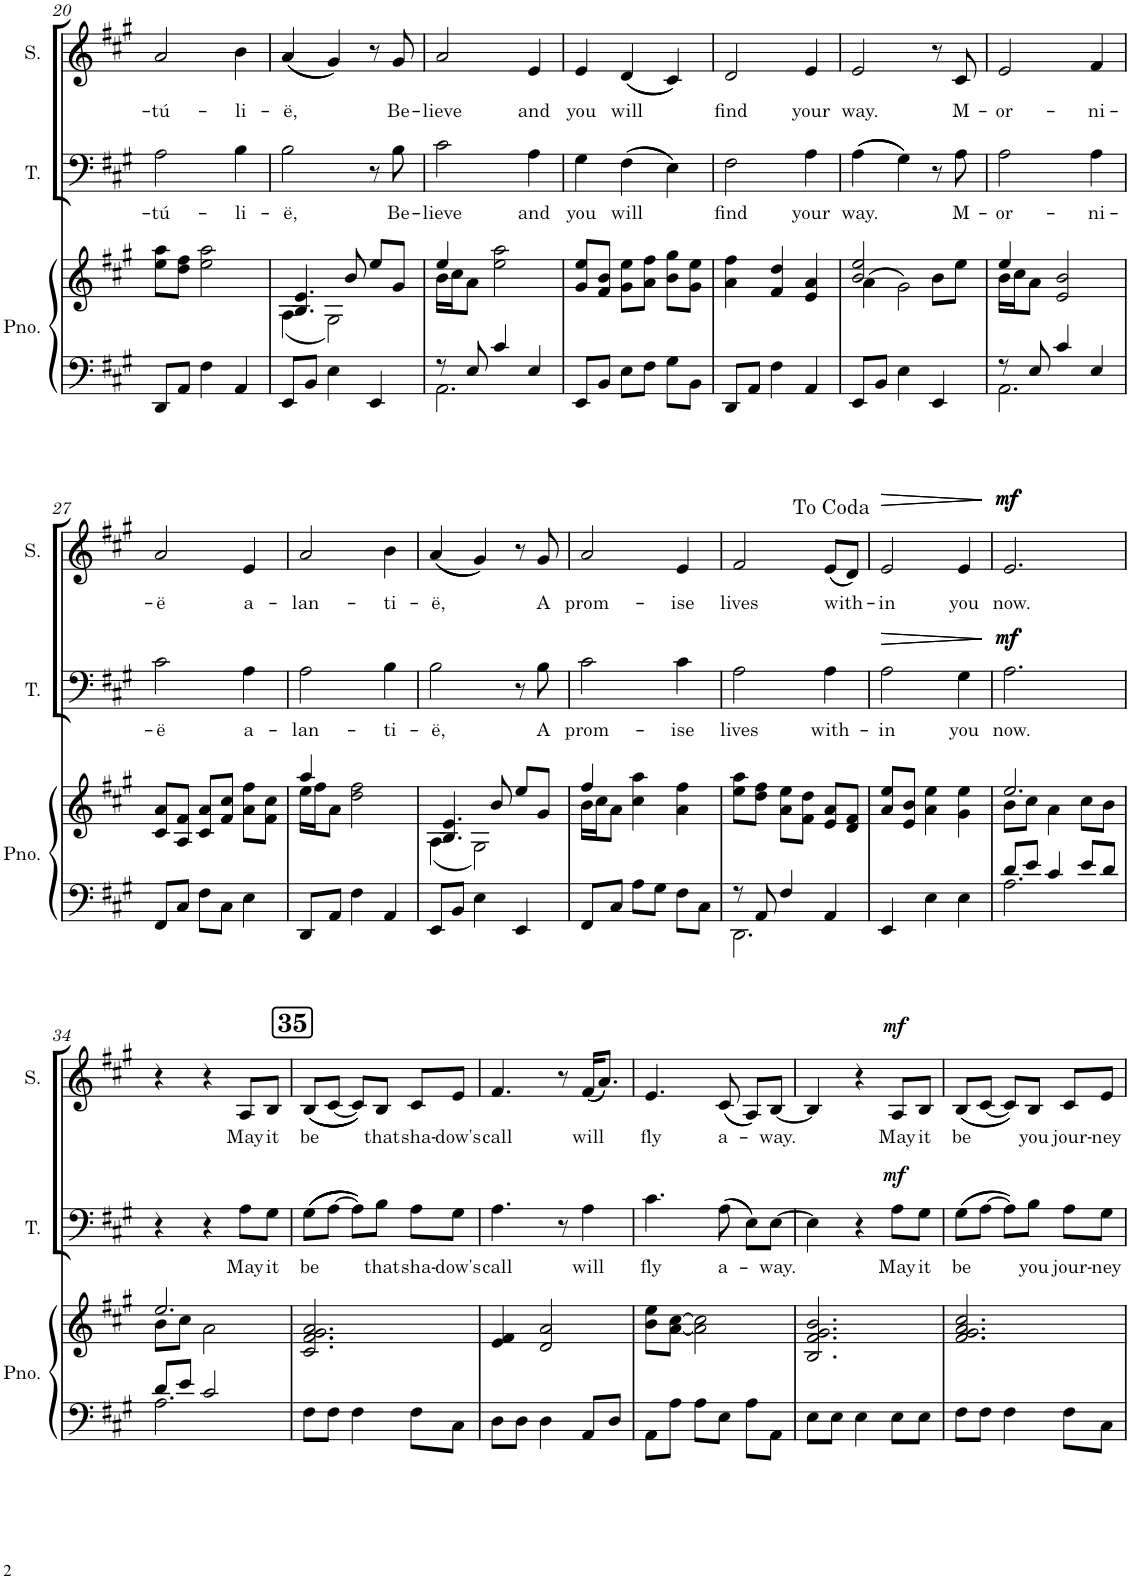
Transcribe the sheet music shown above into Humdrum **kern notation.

**kern	**kern	**kern	**text	**dynam	**kern	**text	**dynam
*part3	*part3	*part2	*part2	*part2	*part1	*part1	*part1
*staff4	*staff3	*staff2	*staff2	*staff2	*staff1	*staff1	*staff1
*I"Piano	*	*I"Tenor	*	*	*I"Soprano	*	*
*I'Pno.	*	*I'T.	*	*	*I'S.	*	*
!!LO:PB:g=z
*clefF4	*clefG2	*clefF4	*	*	*clefG2	*	*
*k[f#c#g#]	*k[f#c#g#]	*k[f#c#g#]	*	*	*k[f#c#g#]	*	*
*M3/4	*M3/4	*M3/4	*	*	*M3/4	*	*
=20	=20	=20	=20	=20	=20	=20	=20
!	!	!	!LO:LY:b	!	!	!LO:LY:b	!
8DD/L	8ee\ 8aa\L	2A\	-tú-	.	2a/	-tú-	.
8AA/J	8dd\ 8ff#\J	.	.	.	.	.	.
4F#\	2ee\ 2aa\	.	.	.	.	.	.
!	!	!	!LO:LY:b	!	!	!LO:LY:b	!
4AA/	.	4B\	-li-	.	4b\	-li-	.
=21	=21	=21	=21	=21	=21	=21	=21
*	*^	*	*	*	*	*	*
!	!	!	!	!LO:LY:b	!	!	!LO:LY:b	!
8EE/L	4.B/ 4.e/	(4A\	2B\	-ë,	.	((4a/	-ë,	.
8BB/J	.	.	.	.	.	.	.	.
4E\	.	2G#\)	.	.	.	4g#/))	.	.
.	8b/	.	.	.	.	.	.	.
4EE/	8ee/L	.	8r	.	.	8r	.	.
!	!	!	!	!LO:LY:b	!	!	!LO:LY:b	!
.	8g#/J	.	8B\	Be-	.	8g#/	Be-	.
=22	=22	=22	=22	=22	=22	=22	=22	=22
*^	*	*	*	*	*	*	*	*
!	!	!	!	!	!LO:LY:b	!	!	!LO:LY:b	!
8r	2.AA\	4ee/	16b\LL	2c#\	-lieve	.	2a/	-lieve	.
.	.	.	16cc#\J	.	.	.	.	.	.
8E/	.	.	8a\J	.	.	.	.	.	.
4c#/	.	2ee\ 2aa\	2ryy	.	.	.	.	.	.
!	!	!	!	!	!LO:LY:b	!	!	!LO:LY:b	!
4E/	.	.	.	4A\	and	.	4e/	and	.
*v	*v	*	*	*	*	*	*	*	*
*	*v	*v	*	*	*	*	*	*
=23	=23	=23	=23	=23	=23	=23	=23
!	!	!	!LO:LY:b	!	!	!LO:LY:b	!
8EE/L	8g#/ 8ee/L	4G#\	you	.	4e/	you	.
8BB/J	8f#/ 8b/J	.	.	.	.	.	.
!	!	!	!LO:LY:b	!	!	!LO:LY:b	!
8E\L	8g#\ 8ee\L	((4F#\	will	.	((4d/	will	.
8F#\J	8a\ 8ff#\J	.	.	.	.	.	.
8G#\L	8b\ 8gg#\L	4E\))	.	.	4c#/))	.	.
8BB\J	8g#\ 8ee\J	.	.	.	.	.	.
=24	=24	=24	=24	=24	=24	=24	=24
!	!	!	!LO:LY:b	!	!	!LO:LY:b	!
8DD/L	4a\ 4ff#\	2F#\	find	.	2d/	find	.
8AA/J	.	.	.	.	.	.	.
4F#\	4f#/ 4dd/	.	.	.	.	.	.
!	!	!	!LO:LY:b	!	!	!LO:LY:b	!
4AA/	4e/ 4a/	4A\	your	.	4e/	your	.
=25	=25	=25	=25	=25	=25	=25	=25
*	*^	*	*	*	*	*	*
!	!	!	!	!LO:LY:b	!	!	!LO:LY:b	!
8EE/L	(4a\	2b/ 2ee/	((4A\	way.	.	2e/	way.	.
8BB/J	.	.	.	.	.	.	.	.
4E\	2g#\)	.	4G#\))	.	.	.	.	.
4EE/	.	8b\L	8r	.	.	8r	.	.
!	!	!	!	!LO:LY:b	!	!	!LO:LY:b	!
.	.	8ee\J	8A\	M-	.	8c#/	M-	.
=26	=26	=26	=26	=26	=26	=26	=26	=26
*^	*	*	*	*	*	*	*	*
!	!	!	!	!	!LO:LY:b	!	!	!LO:LY:b	!
8r	2.AA\	16b\LL	4ee/	2A\	-or-	.	2e/	-or-	.
.	.	16cc#\J	.	.	.	.	.	.	.
8E/	.	8a\J	.	.	.	.	.	.	.
4c#/	.	2e/ 2b/	2ryy	.	.	.	.	.	.
!	!	!	!	!	!LO:LY:b	!	!	!LO:LY:b	!
4E/	.	.	.	4A\	-ni-	.	4f#/	-ni-	.
*v	*v	*	*	*	*	*	*	*	*
*	*v	*v	*	*	*	*	*	*
!!LO:LB:g=z
=27	=27	=27	=27	=27	=27	=27	=27
!	!	!	!LO:LY:b	!	!	!LO:LY:b	!
8FF#/L	8c#/ 8a/L	2c#\	-ë	.	2a/	-ë	.
8C#/J	8A/ 8f#/J	.	.	.	.	.	.
8F#\L	8c#/ 8a/L	.	.	.	.	.	.
8C#\J	8f#/ 8cc#/J	.	.	.	.	.	.
!	!	!	!LO:LY:b	!	!	!LO:LY:b	!
4E\	8a\ 8ff#\L	4A\	a-	.	4e/	a-	.
.	8f#\ 8cc#\J	.	.	.	.	.	.
=28	=28	=28	=28	=28	=28	=28	=28
*	*^	*	*	*	*	*	*
!	!	!	!	!LO:LY:b	!	!	!LO:LY:b	!
8DD/L	4aa/	16ee\LL	2A\	-lan-	.	2a/	-lan-	.
.	.	16ff#\J	.	.	.	.	.	.
8AA/J	.	8a\J	.	.	.	.	.	.
4F#\	2dd\ 2ff#\	2ryy	.	.	.	.	.	.
!	!	!	!	!LO:LY:b	!	!	!LO:LY:b	!
4AA/	.	.	4B\	-ti-	.	4b\	-ti-	.
=29	=29	=29	=29	=29	=29	=29	=29	=29
!	!	!	!	!LO:LY:b	!	!	!LO:LY:b	!
8EE/L	4.B/ 4.e/	(4A\	2B\	-ë,	.	((4a/	-ë,	.
8BB/J	.	.	.	.	.	.	.	.
4E\	.	2G#\)	.	.	.	4g#/))	.	.
.	8b/	.	.	.	.	.	.	.
4EE/	8ee/L	.	8r	.	.	8r	.	.
!	!	!	!	!LO:LY:b	!	!	!LO:LY:b	!
.	8g#/J	.	8B\	A	.	8g#/	A	.
=30	=30	=30	=30	=30	=30	=30	=30	=30
!	!	!	!	!LO:LY:b	!	!	!LO:LY:b	!
8FF#/L	4ff#/	16b\LL	2c#\	prom-	.	2a/	prom-	.
.	.	16cc#\J	.	.	.	.	.	.
8C#/J	.	8a\J	.	.	.	.	.	.
8A\L	4cc#\ 4aa\	2ryy	.	.	.	.	.	.
8G#\J	.	.	.	.	.	.	.	.
!	!	!	!	!LO:LY:b	!	!	!LO:LY:b	!
8F#\L	4a\ 4ff#\	.	4c#\	-ise	.	4e/	-ise	.
8C#\J	.	.	.	.	.	.	.	.
*	*v	*v	*	*	*	*	*	*
=31	=31	=31	=31	=31	=31	=31	=31
*^	*	*	*	*	*	*	*
!	!	!	!	!LO:LY:b	!	!	!LO:LY:b	!
8r	2.DD\	8ee\ 8aa\L	2A\	lives	.	2f#/	lives	.
8AA/	.	8dd\ 8ff#\J	.	.	.	.	.	.
4F#/	.	8a\ 8ee\L	.	.	.	.	.	.
.	.	8f#\ 8dd\J	.	.	.	.	.	.
!	!	!	!	!LO:LY:b	!	!	!LO:LY:b	!
4AA/	.	8e/ 8a/L	4A\	with-	.	((8e/L	with-	.
.	.	8d/ 8f#/J	.	.	.	8d/J))	.	.
*v	*v	*	*	*	*	*	*	*
=32	=32	=32	=32	=32	=32	=32	=32
!	!	!	!LO:LY:b	!LO:HP:b	!	!LO:LY:b	!LO:HP:b
4EE/	8a/ 8ee/L	2A\	-in	>	2e/	-in	>
.	8e/ 8b/J	.	.	.	.	.	.
4E\	4a\ 4ee\	.	.	.	.	.	.
!	!	!	!LO:LY:b	!LO:HP:b	!	!LO:LY:b	!LO:HP:b
4E\	4g#\ 4ee\	4G#\	you	>	4e/	you	>
.	.	.	.	] ]	.	.	] ]
=33	=33	=33	=33	=33	=33	=33	=33
*^	*^	*	*	*	*	*	*
!	!	!	!	!	!LO:LY:b	!LO:DY:a	!	!LO:LY:b	!
!	!	!	!	!	!	!LO:DY:n=1:a	!	!	!LO:DY:a
!	!	!	!	!	!	!	!	!	!LO:DY:n=1:a
2.A\	8d/L	2.ee/	8b\L	2.A\	now.	mf mf	2.e/	now.	mf mf
.	8e/J	.	8cc#\J	.	.	.	.	.	.
.	4c#/	.	4a\	.	.	.	.	.	.
.	8e/L	.	8cc#\L	.	.	.	.	.	.
.	8d/J	.	8b\J	.	.	.	.	.	.
!!LO:LB:g=z
=34	=34	=34	=34	=34	=34	=34	=34	=34	=34
2.A\	8d/L	2.ee/	8b\L	4r	.	.	4r	.	.
.	8e/J	.	8cc#\J	.	.	.	.	.	.
.	2c#/	.	2a\	4r	.	.	4r	.	.
!	!	!	!	!	!LO:LY:b	!	!	!LO:LY:b	!
.	.	.	.	8A\L	May	.	8A/L	May	.
!	!	!	!	!	!LO:LY:b	!	!	!LO:LY:b	!
.	.	.	.	8G#\J	it	.	8B/J	it	.
*v	*v	*	*	*	*	*	*	*	*
*	*v	*v	*	*	*	*	*	*
!!LO:REH:place=s1:a:B:cj:fs=14:t=35
=35	=35	=35	=35	=35	=35	=35	=35
!	!	!	!LO:LY:b	!	!	!LO:LY:b	!
8F#\L	2.c#/ 2.f#/ 2.g#/ 2.a/	((((8G#\L	be	.	((((8B/L	be	.
8F#\J	.	[8A\J	.	.	[8c#/J	.	.
4F#\	.	8A\L]))))	.	.	8c#/L]))))	.	.
!	!	!	!LO:LY:b	!	!	!LO:LY:b	!
.	.	8B\J	that	.	8B/J	that	.
!	!	!	!LO:LY:b	!	!	!LO:LY:b	!
8F#\L	.	8A\L	sha-	.	8c#/L	sha-	.
!	!	!	!LO:LY:b	!	!	!LO:LY:b	!
8C#\J	.	8G#\J	-dow's	.	8e/J	-dow's	.
=36	=36	=36	=36	=36	=36	=36	=36
!	!	!	!LO:LY:b	!	!	!LO:LY:b	!
8D\L	4e/ 4f#/	4.A\	call	.	4.f#/	call	.
8D\J	.	.	.	.	.	.	.
4D\	2d/ 2a/	.	.	.	.	.	.
.	.	8r	.	.	8r	.	.
!	!	!	!LO:LY:b	!	!	!LO:LY:b	!
8AA/L	.	4A\	will	.	((16f#/KL	will	.
.	.	.	.	.	8.a/J))	.	.
8D/J	.	.	.	.	.	.	.
=37	=37	=37	=37	=37	=37	=37	=37
!	!	!	!LO:LY:b	!	!	!LO:LY:b	!
8AA\L	8b\ 8ee\L	4.c#\	fly	.	4.e/	fly	.
8A\J	[<8a\ [8cc#\J	.	.	.	.	.	.
8A\L	2a\] 2cc#\]	.	.	.	.	.	.
!	!	!	!LO:LY:b	!	!	!LO:LY:b	!
8E\J	.	((8A\	a-	.	((8c#/	a-	.
8A\L	.	8E\L))	.	.	8A/L))	.	.
!	!	!	!LO:LY:b	!	!	!LO:LY:b	!
8AA\J	.	[8E\J	-way.	.	[8B/J	-way.	.
=38	=38	=38	=38	=38	=38	=38	=38
8E\L	2.B/ 2.f#/ 2.g#/ 2.b/	4E\]	.	.	4B/]	.	.
8E\J	.	.	.	.	.	.	.
4E\	.	4r	.	.	4r	.	.
!	!	!	!LO:LY:b	!LO:DY:a	!	!LO:LY:b	!LO:DY:a
8E\L	.	8A\L	May	mf	8A/L	May	mf
!	!	!	!LO:LY:b	!	!	!LO:LY:b	!
8E\J	.	8G#\J	it	.	8B/J	it	.
=39	=39	=39	=39	=39	=39	=39	=39
!	!	!	!LO:LY:b	!	!	!LO:LY:b	!
8F#\L	2.f#/ 2.g#/ 2.a/ 2.cc#/	((8G#\L	be	.	((8B/L	be	.
8F#\J	.	[8A\J	.	.	[8c#/J	.	.
4F#\	.	8A\L]))	.	.	8c#/L]))	.	.
!	!	!	!LO:LY:b	!	!	!LO:LY:b	!
.	.	8B\J	you	.	8B/J	you	.
!	!	!	!LO:LY:b	!	!	!LO:LY:b	!
8F#\L	.	8A\L	jour-	.	8c#/L	jour-	.
!	!	!	!LO:LY:b	!	!	!LO:LY:b	!
8C#\J	.	8G#\J	-ney	.	8e/J	-ney	.
=	=	=	=	=	=	=	=
*-	*-	*-	*-	*-	*-	*-	*-
